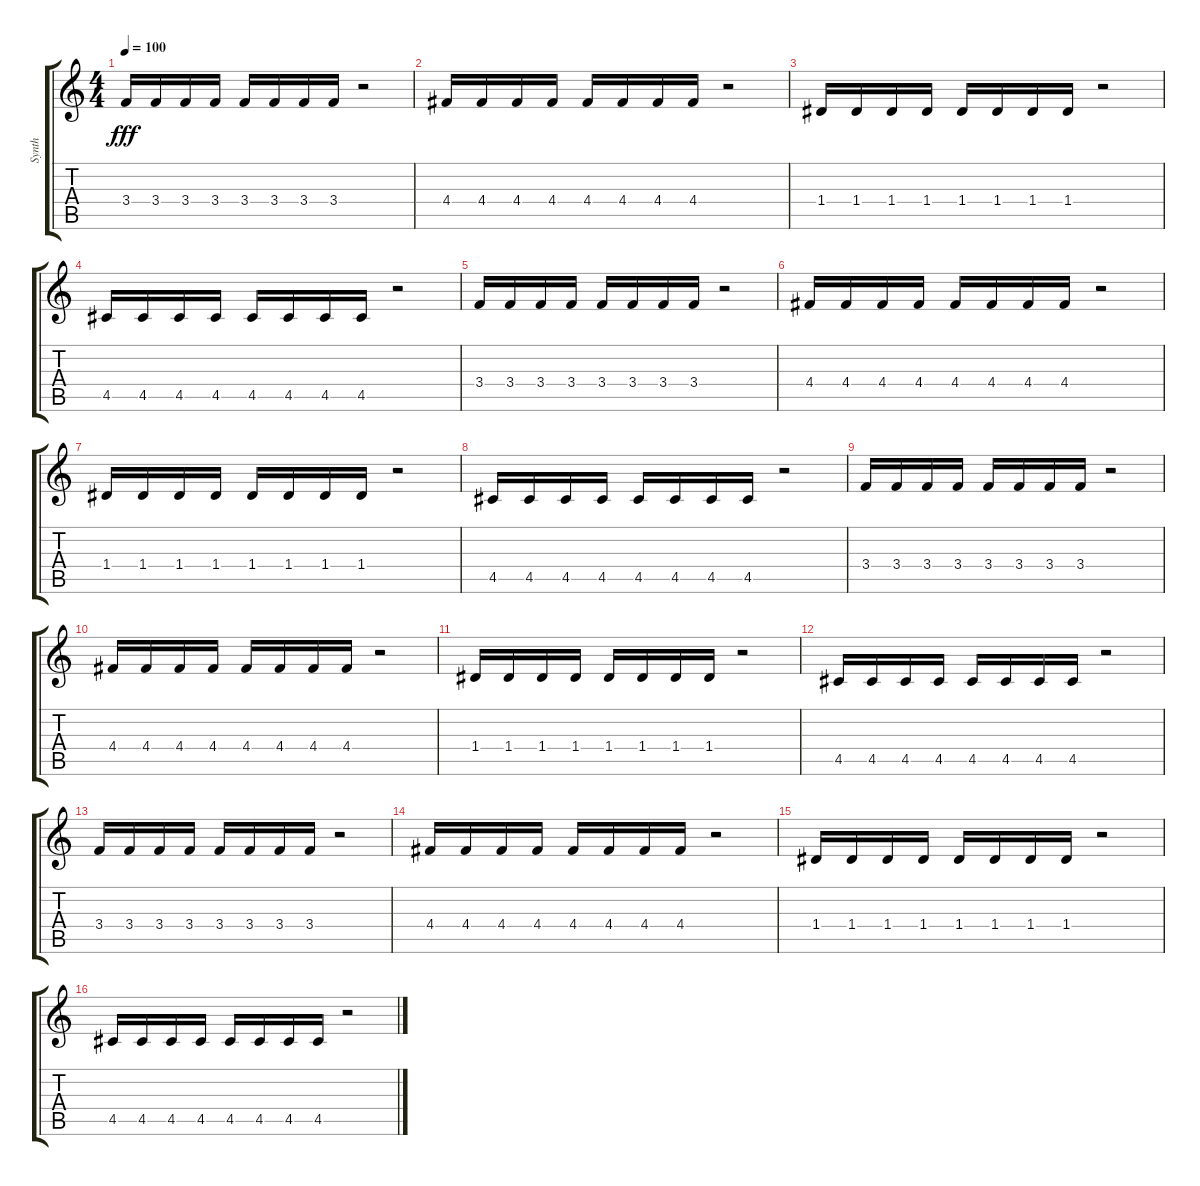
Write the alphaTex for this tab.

\track ("Synth" "Synth") {instrument synthbass2}
\staff {score tabs}
\tuning (E4 B3 G3 D3 A2 E2) {hide}
\ts (4 4)
\tempo 100
\clef g2
\ks c
3.4.16{dy fff volume 8} 3.4.16{volume 7} 3.4.16{volume 7} 3.4.16{volume 6} 3.4.16{volume 6} 3.4.16{volume 5} 3.4.16{volume 3} 3.4.16{volume 3} r.2 |
4.4.16{volume 7} 4.4.16{volume 6} 4.4.16{volume 6} 4.4.16{volume 6} 4.4.16{volume 5} 4.4.16{volume 5} 4.4.16{volume 4} 4.4.16{volume 3} r.2 |
1.4.16{volume 7} 1.4.16{volume 6} 1.4.16{volume 6} 1.4.16{volume 6} 1.4.16{volume 6} 1.4.16{volume 5} 1.4.16{volume 4} 1.4.16{volume 3} r.2 |
4.5.16{volume 7} 4.5.16{volume 7} 4.5.16{volume 6} 4.5.16{volume 6} 4.5.16{volume 5} 4.5.16{volume 5} 4.5.16{volume 5} 4.5.16{volume 3} r.2 |
3.4.16{volume 8} 3.4.16{volume 7} 3.4.16{volume 7} 3.4.16{volume 6} 3.4.16{volume 6} 3.4.16{volume 5} 3.4.16{volume 3} 3.4.16{volume 3} r.2 |
4.4.16{volume 7} 4.4.16{volume 6} 4.4.16{volume 6} 4.4.16{volume 6} 4.4.16{volume 5} 4.4.16{volume 5} 4.4.16{volume 4} 4.4.16{volume 3} r.2 |
1.4.16{volume 7} 1.4.16{volume 6} 1.4.16{volume 6} 1.4.16{volume 6} 1.4.16{volume 6} 1.4.16{volume 5} 1.4.16{volume 4} 1.4.16{volume 3} r.2 |
4.5.16{volume 7} 4.5.16{volume 7} 4.5.16{volume 6} 4.5.16{volume 6} 4.5.16{volume 5} 4.5.16{volume 5} 4.5.16{volume 5} 4.5.16{volume 3} r.2 |
3.4.16{volume 10} 3.4.16{volume 10} 3.4.16{volume 8} 3.4.16{volume 8} 3.4.16{volume 6} 3.4.16{volume 5} 3.4.16{volume 3} 3.4.16{volume 3} r.2 |
4.4.16{volume 10} 4.4.16{volume 9} 4.4.16{volume 8} 4.4.16{volume 8} 4.4.16{volume 7} 4.4.16{volume 6} 4.4.16{volume 5} 4.4.16{volume 3} r.2 |
1.4.16{volume 9} 1.4.16{volume 8} 1.4.16{volume 8} 1.4.16{volume 8} 1.4.16{volume 6} 1.4.16{volume 5} 1.4.16{volume 4} 1.4.16{volume 3} r.2 |
4.5.16{volume 9} 4.5.16{volume 9} 4.5.16{volume 8} 4.5.16{volume 6} 4.5.16{volume 6} 4.5.16{volume 4} 4.5.16{volume 4} 4.5.16{volume 3} r.2 |
3.4.16{volume 10} 3.4.16{volume 10} 3.4.16{volume 8} 3.4.16{volume 8} 3.4.16{volume 6} 3.4.16{volume 5} 3.4.16{volume 3} 3.4.16{volume 3} r.2 |
4.4.16{volume 10} 4.4.16{volume 9} 4.4.16{volume 8} 4.4.16{volume 8} 4.4.16{volume 7} 4.4.16{volume 6} 4.4.16{volume 5} 4.4.16{volume 3} r.2 |
1.4.16{volume 9} 1.4.16{volume 8} 1.4.16{volume 8} 1.4.16{volume 8} 1.4.16{volume 6} 1.4.16{volume 5} 1.4.16{volume 4} 1.4.16{volume 3} r.2 |
4.5.16{volume 9} 4.5.16{volume 9} 4.5.16{volume 8} 4.5.16{volume 6} 4.5.16{volume 6} 4.5.16{volume 4} 4.5.16{volume 4} 4.5.16{volume 3} r.2
